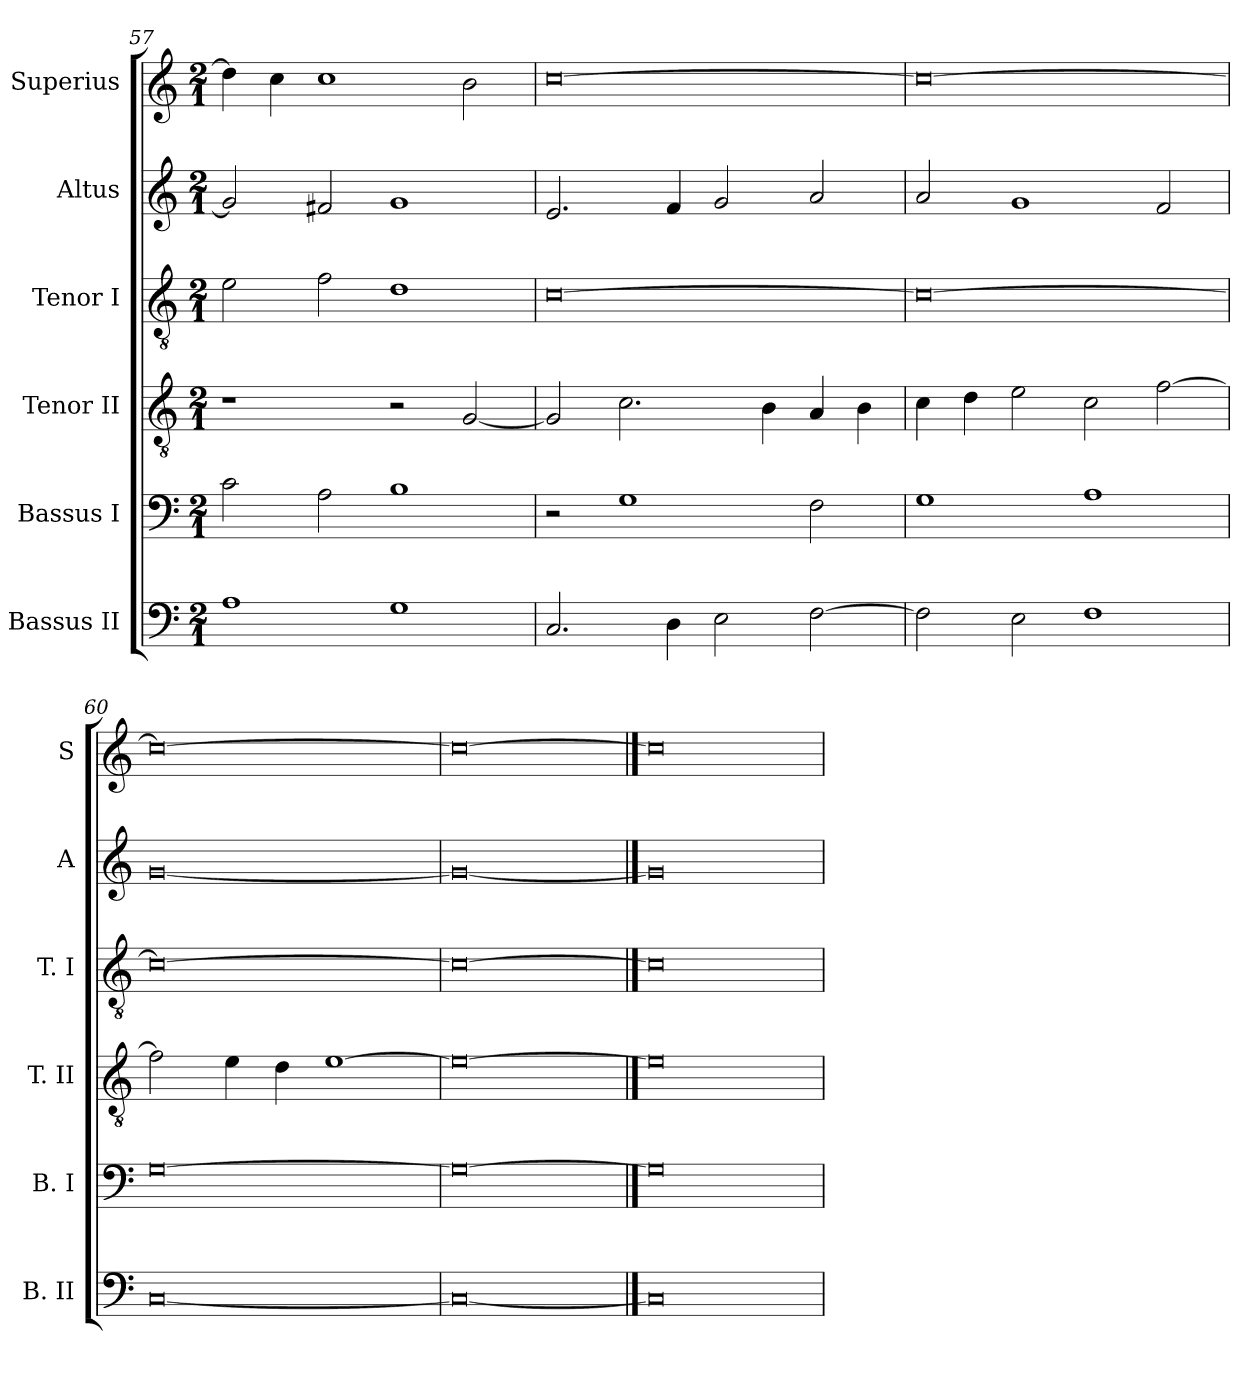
**kern	**kern	**kern	**kern	**kern	**kern
*part6	*part5	*part4	*part3	*part2	*part1
*staff6	*staff5	*staff4	*staff3	*staff2	*staff1
*I"Bassus II	*I"Bassus I	*I"Tenor II	*I"Tenor I	*I"Altus	*I"Superius
*I'B. II	*I'B. I	*I'T. II	*I'T. I	*I'A	*I'S
*clefF4	*clefF4	*clefGv2	*clefGv2	*clefG2	*clefG2
*k[]	*k[]	*k[]	*k[]	*k[]	*k[]
*C:	*C:	*C:	*C:	*C:	*C:
*M2/1	*M2/1	*M2/1	*M2/1	*M2/1	*M2/1
=57	=57	=57	=57	=57	=57
1A	2c	1r	2e	2g]	4dd]
.	.	.	.	.	4cc
.	2A	.	2f	2f#X	1cc
1G	1B	2r	1d	1g	.
.	.	[2G	.	.	2b
=58	=58	=58	=58	=58	=58
2.C	2r	2G]	[0c	2.e	[0cc
.	1G	2.c	.	.	.
4D	.	.	.	4f	.
2E	.	.	.	2g	.
.	.	4B	.	.	.
[2F	2F	4A	.	2a	.
.	.	4B	.	.	.
=59	=59	=59	=59	=59	=59
2F]	1G	4c	0c_	2a	0cc_
.	.	4d	.	.	.
2E	.	2e	.	1g	.
1F	1A	2c	.	.	.
.	.	[2f	.	2f	.
=60	=60	=60	=60	=60	=60
[0C	[0G	2f]	0c_	[0g	0cc_
.	.	4e	.	.	.
.	.	4d	.	.	.
.	.	[1e	.	.	.
=61	=61	=61	=61	=61	=61
0C_	0G_	0e_	0c_	0g_	0cc_
==62	==62	==62	==62	==62	==62
0C]	0G]	0e]	0c]	0g]	0cc]
=	=	=	=	=	=
*-	*-	*-	*-	*-	*-
